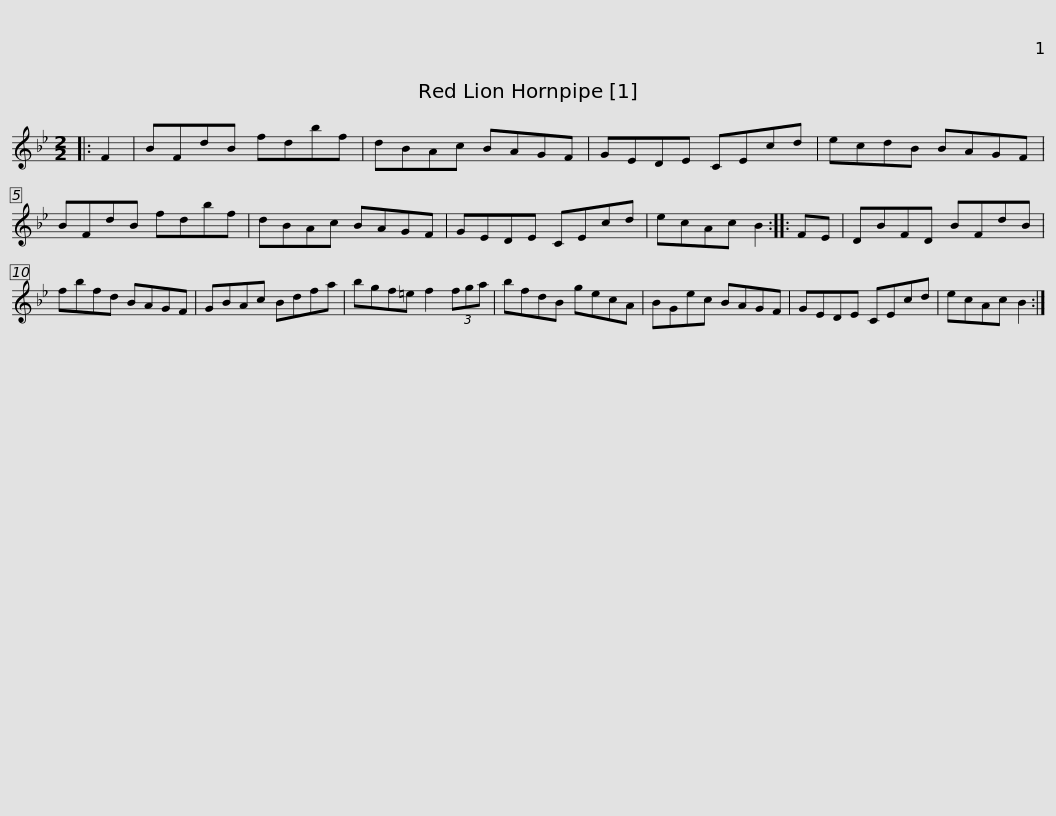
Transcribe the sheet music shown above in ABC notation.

X:1
L:1/8
M:2/2
I:linebreak $
K:Bb
V:1 treble
V:1
|: F2 | BFdB fdbf | dBAc BAGF | GEDE CEcd | ecdB BAGF | %5
 BFdB fdbf |$ dBAc BAGF | GEDE CEcd | ecAc B2 :: FE | %10
 DBFD BFdB | fbfd BAGF |$ GBAc Bdfa | bgf=e f2 (3fga | bfdB gecA | %15
 BGec BAGF | GEDE CEcd |$ ecAc B2 :| %18
